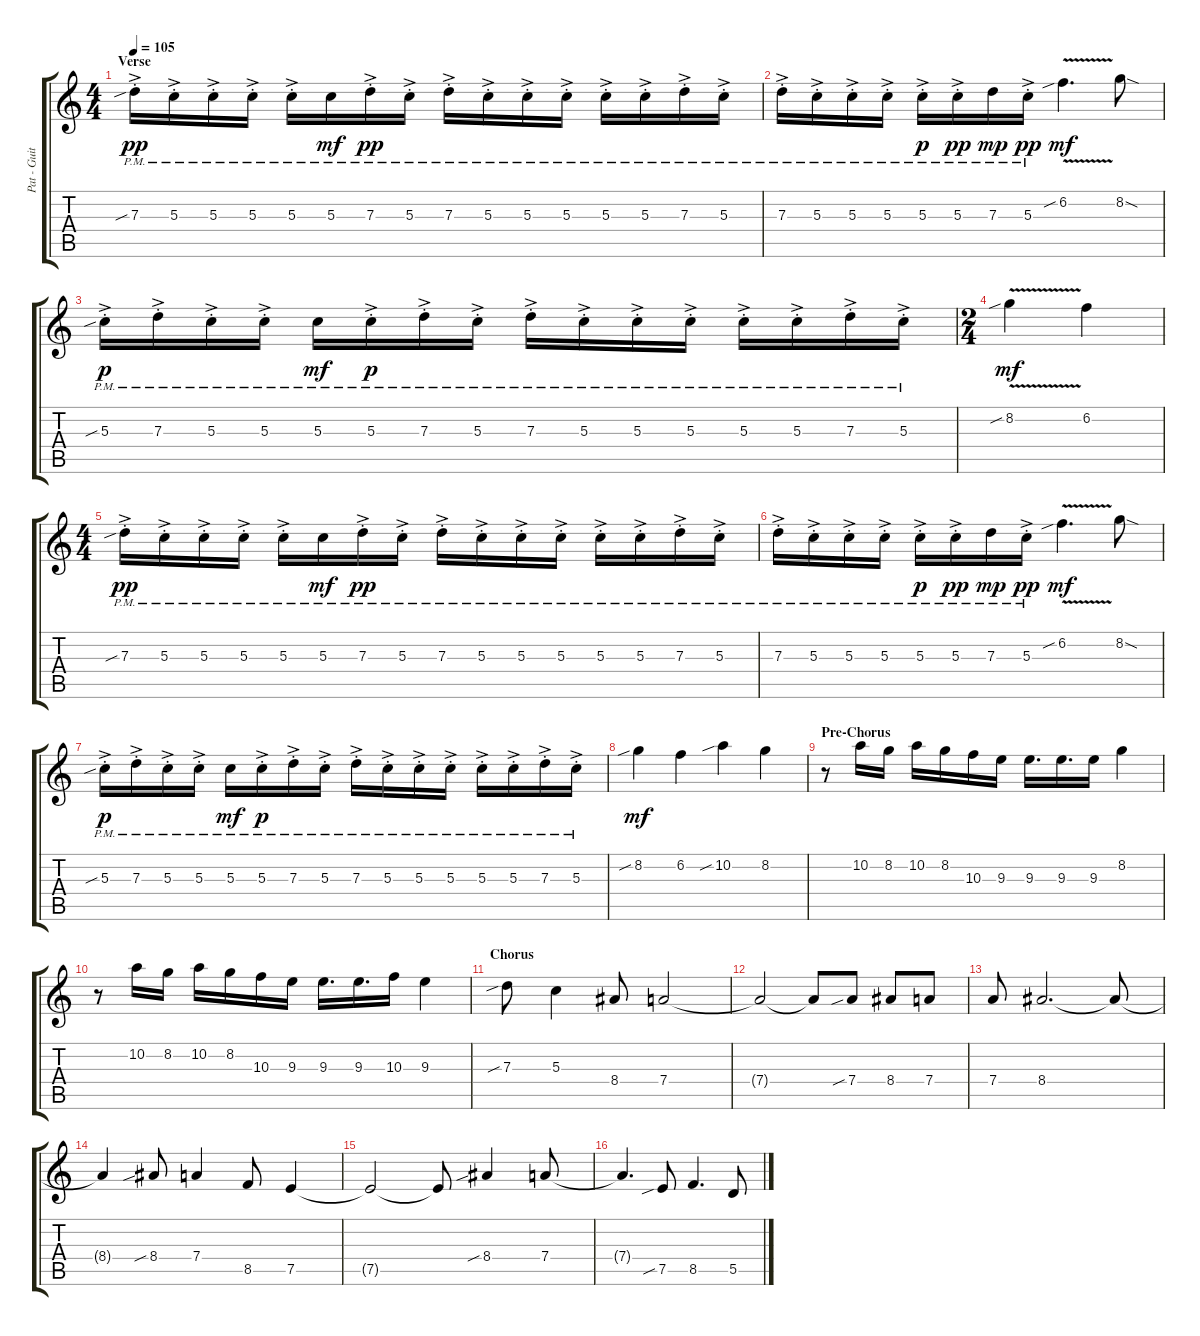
\track ("Pat - Guitar" "Pat - Guit") {instrument distortionguitar}
\staff {score tabs}
\tuning (E4 B3 G3 D3 A2 D2) {hide}
\ts (4 4)
\section ("" "Verse")
\tempo 105
\clef g2
\ks c
7.3{sib ac pm st}.16{dy pp instrument distortionguitar} 5.3{ac pm st}.16 5.3{ac pm st}.16 5.3{ac pm st}.16 5.3{ac pm st}.16 5.3{pm}.16{dy mf} 7.3{ac pm st}.16{dy pp} 5.3{ac pm st}.16 7.3{ac pm st}.16 5.3{ac pm st}.16 5.3{ac pm st}.16 5.3{ac pm st}.16 5.3{ac pm st}.16 5.3{ac pm st}.16 7.3{ac pm st}.16 5.3{ac pm st}.16 |
7.3{ac pm st}.16 5.3{ac pm st}.16 5.3{ac pm st}.16 5.3{ac pm st}.16 5.3{ac pm st}.16{dy p} 5.3{ac pm st}.16{dy pp} 7.3{pm}.16{dy mp} 5.3{ac pm st}.16{dy pp} 6.2{v sib}.4{d dy mf} 8.2{sod}.8 |
5.3{sib ac pm st}.16{dy p} 7.3{ac pm st}.16 5.3{ac pm st}.16 5.3{ac pm st}.16 5.3{pm}.16{dy mf} 5.3{ac pm st}.16{dy p} 7.3{ac pm st}.16 5.3{ac pm st}.16 7.3{ac pm st}.16 5.3{ac pm st}.16 5.3{ac pm st}.16 5.3{ac pm st}.16 5.3{ac pm st}.16 5.3{ac pm st}.16 7.3{ac pm st}.16 5.3{ac pm st}.16 |
\ts (2 4)
8.2{v sib}.4{dy mf} 6.2.4 |
\ts (4 4)
7.3{sib ac pm st}.16{dy pp} 5.3{ac pm st}.16 5.3{ac pm st}.16 5.3{ac pm st}.16 5.3{ac pm st}.16 5.3{pm}.16{dy mf} 7.3{ac pm st}.16{dy pp} 5.3{ac pm st}.16 7.3{ac pm st}.16 5.3{ac pm st}.16 5.3{ac pm st}.16 5.3{ac pm st}.16 5.3{ac pm st}.16 5.3{ac pm st}.16 7.3{ac pm st}.16 5.3{ac pm st}.16 |
7.3{ac pm st}.16 5.3{ac pm st}.16 5.3{ac pm st}.16 5.3{ac pm st}.16 5.3{ac pm st}.16{dy p} 5.3{ac pm st}.16{dy pp} 7.3{pm}.16{dy mp} 5.3{ac pm st}.16{dy pp} 6.2{v sib}.4{d dy mf} 8.2{sod}.8 |
5.3{sib ac pm st}.16{dy p} 7.3{ac pm st}.16 5.3{ac pm st}.16 5.3{ac pm st}.16 5.3{pm}.16{dy mf} 5.3{ac pm st}.16{dy p} 7.3{ac pm st}.16 5.3{ac pm st}.16 7.3{ac pm st}.16 5.3{ac pm st}.16 5.3{ac pm st}.16 5.3{ac pm st}.16 5.3{ac pm st}.16 5.3{ac pm st}.16 7.3{ac pm st}.16 5.3{ac pm st}.16 |
8.2{sib}.4{dy mf} 6.2.4 10.2{sib}.4 8.2.4 |
\section ("" "Pre-Chorus")
r.8{balance 4} 10.2.16 8.2.16 10.2.16 8.2.16 10.3.16 9.3.16 9.3.16{d} 9.3.16{d} 9.3.16 8.2.4 |
r.8 10.2.16 8.2.16 10.2.16 8.2.16 10.3.16 9.3.16 9.3.16{d} 9.3.16{d} 10.3.16 9.3.4 |
\section ("" "Chorus")
7.3{sib}.8{balance 8} 5.3.4 8.4.8 7.4.2 |
7.4{t}.2 7.4{t}.8 7.4{sib}.8 8.4.8 7.4.8 |
7.4.8 8.4.2{d} 8.4{t}.8 |
8.4{t}.4 8.4{sib}.8 7.4.4 8.5.8 7.5.4 |
7.5{t}.2 7.5{t}.8 8.4{sib}.4 7.4.8 |
7.4{t}.4{d} 7.5{sib}.8 8.5.4{d} 5.5.8
